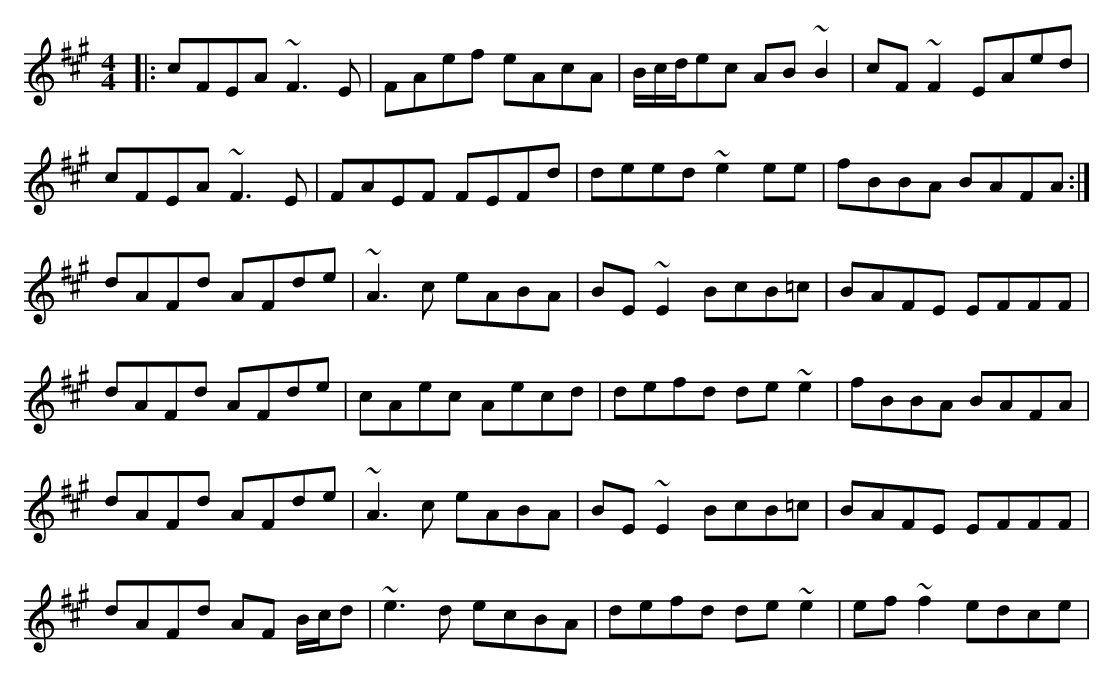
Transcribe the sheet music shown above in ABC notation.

X:1
M:4/4
K:A
|:cFEA ~F3 E|FAef eAcA|B/c/d/ec AB~B2|cF ~F2 EAed|
cFEA ~F3 E|FAEF FEFd|deed ~e2 ee|fBBA BAFA:|
dAFd AFde|~A3 c eABA|BE ~E2 BcB=c|BAFE EFFF|
dAFd AFde|cAec Aecd|defd de ~e2|fBBA BAFA|
dAFd AFde|~A3 c eABA|BE ~E2 BcB=c|BAFE EFFF|
dAFd AF B/c/d|~e3 d ecBA|defd de ~e2|ef ~f2 edce|
